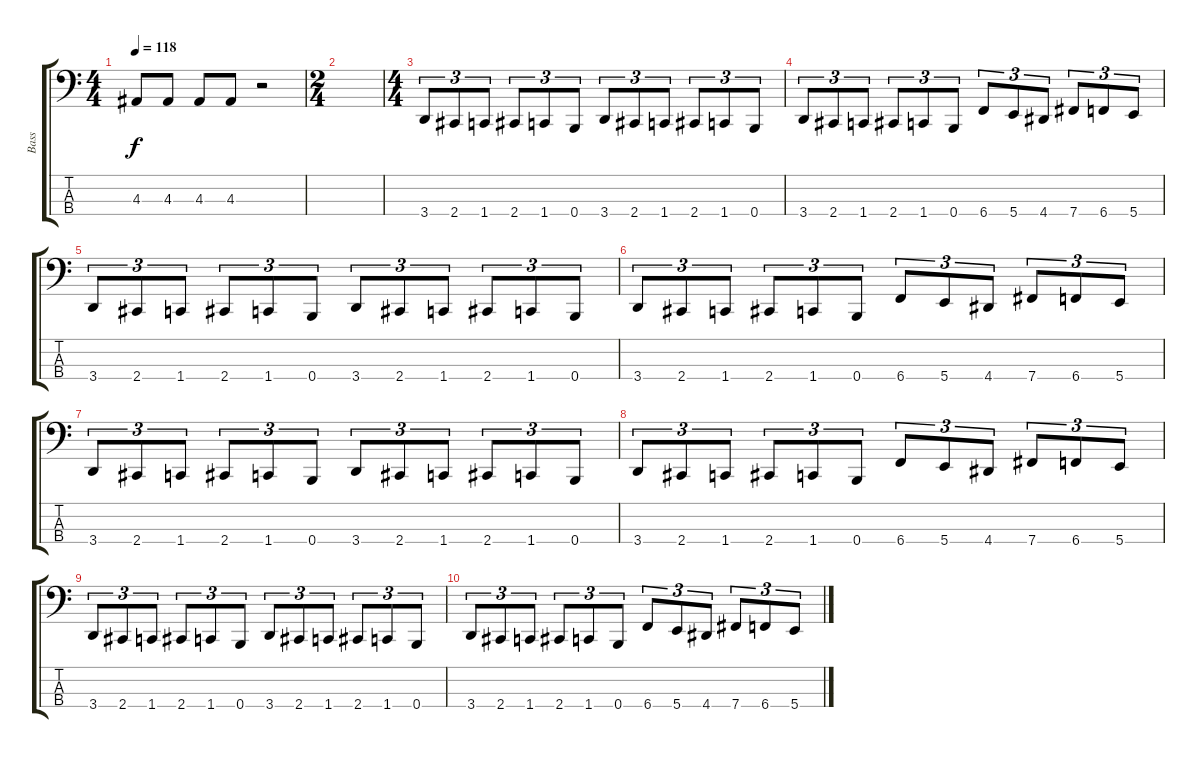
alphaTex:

\track ("Bass" "Bass") {instrument electricbassfinger}
\staff {score tabs}
\tuning (E2 B1 Gb1 B0) {hide}
\ts (4 4)
\tempo 118
\clef f4
\ks c
4.3.8{dy f} 4.3.8 4.3.8 4.3.8 r.2 |
\ts (2 4)
|
\ts (4 4)
3.4.8{tu (3 2)} 2.4.8{tu (3 2)} 1.4.8{tu (3 2)} 2.4.8{tu (3 2)} 1.4.8{tu (3 2)} 0.4.8{tu (3 2)} 3.4.8{tu (3 2)} 2.4.8{tu (3 2)} 1.4.8{tu (3 2)} 2.4.8{tu (3 2)} 1.4.8{tu (3 2)} 0.4.8{tu (3 2)} |
3.4.8{tu (3 2)} 2.4.8{tu (3 2)} 1.4.8{tu (3 2)} 2.4.8{tu (3 2)} 1.4.8{tu (3 2)} 0.4.8{tu (3 2)} 6.4.8{tu (3 2)} 5.4.8{tu (3 2)} 4.4.8{tu (3 2)} 7.4.8{tu (3 2)} 6.4.8{tu (3 2)} 5.4.8{tu (3 2)} |
3.4.8{tu (3 2)} 2.4.8{tu (3 2)} 1.4.8{tu (3 2)} 2.4.8{tu (3 2)} 1.4.8{tu (3 2)} 0.4.8{tu (3 2)} 3.4.8{tu (3 2)} 2.4.8{tu (3 2)} 1.4.8{tu (3 2)} 2.4.8{tu (3 2)} 1.4.8{tu (3 2)} 0.4.8{tu (3 2)} |
3.4.8{tu (3 2)} 2.4.8{tu (3 2)} 1.4.8{tu (3 2)} 2.4.8{tu (3 2)} 1.4.8{tu (3 2)} 0.4.8{tu (3 2)} 6.4.8{tu (3 2)} 5.4.8{tu (3 2)} 4.4.8{tu (3 2)} 7.4.8{tu (3 2)} 6.4.8{tu (3 2)} 5.4.8{tu (3 2)} |
3.4.8{tu (3 2)} 2.4.8{tu (3 2)} 1.4.8{tu (3 2)} 2.4.8{tu (3 2)} 1.4.8{tu (3 2)} 0.4.8{tu (3 2)} 3.4.8{tu (3 2)} 2.4.8{tu (3 2)} 1.4.8{tu (3 2)} 2.4.8{tu (3 2)} 1.4.8{tu (3 2)} 0.4.8{tu (3 2)} |
3.4.8{tu (3 2)} 2.4.8{tu (3 2)} 1.4.8{tu (3 2)} 2.4.8{tu (3 2)} 1.4.8{tu (3 2)} 0.4.8{tu (3 2)} 6.4.8{tu (3 2)} 5.4.8{tu (3 2)} 4.4.8{tu (3 2)} 7.4.8{tu (3 2)} 6.4.8{tu (3 2)} 5.4.8{tu (3 2)} |
3.4.8{tu (3 2)} 2.4.8{tu (3 2)} 1.4.8{tu (3 2)} 2.4.8{tu (3 2)} 1.4.8{tu (3 2)} 0.4.8{tu (3 2)} 3.4.8{tu (3 2)} 2.4.8{tu (3 2)} 1.4.8{tu (3 2)} 2.4.8{tu (3 2)} 1.4.8{tu (3 2)} 0.4.8{tu (3 2)} |
3.4.8{tu (3 2)} 2.4.8{tu (3 2)} 1.4.8{tu (3 2)} 2.4.8{tu (3 2)} 1.4.8{tu (3 2)} 0.4.8{tu (3 2)} 6.4.8{tu (3 2)} 5.4.8{tu (3 2)} 4.4.8{tu (3 2)} 7.4.8{tu (3 2)} 6.4.8{tu (3 2)} 5.4.8{tu (3 2)}
